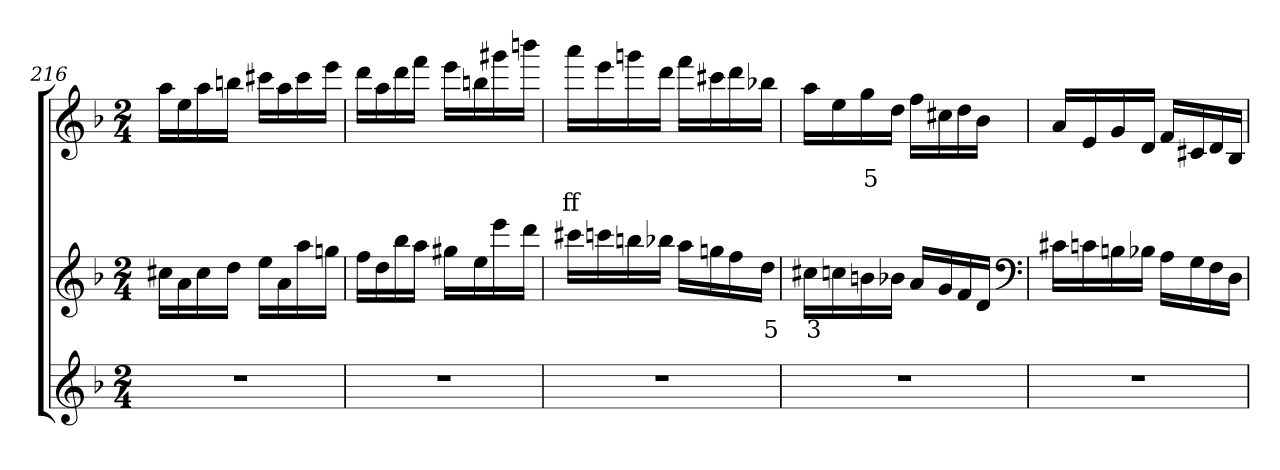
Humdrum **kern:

**kern	**kern	**text	**kern	**text	**text
*part3	*part2	*part2	*part1	*part1	*part1
*staff3	*staff2	*staff2	*staff1	*staff1	*staff1
*clefG2	*clefG2	*	*clefG2	*	*
*k[b-]	*k[b-]	*	*k[b-]	*	*
*M2/4	*M2/4	*	*M2/4	*	*
=216	=216	=216	=216	=216	=216
2r	16cc#XLL	.	16aaLL	.	.
.	16a	.	16ee	.	.
.	16cc#	.	16aa	.	.
.	16ddJJ	.	16bbnJJ	.	.
.	16eeLL	.	16ccc#XLL	.	.
.	16a	.	16aa	.	.
.	16aa	.	16ccc#	.	.
.	16ggnJJ	.	16eeeJJ	.	.
=217	=217	=217	=217	=217	=217
2r	16ffLL	.	16dddLL	.	.
.	16dd	.	16aa	.	.
.	16bb-	.	16ddd	.	.
.	16aaJJ	.	16fffJJ	.	.
.	16gg#XLL	.	16eeeLL	.	.
.	16ee	.	16bbn	.	.
.	16eee	.	16ggg#X	.	.
.	16dddJJ	.	16bbbnJJ	.	.
=218	=218	=218	=218	=218	=218
2r	16ccc#XLL	.	16aaaLL	.	ff
.	16cccn	.	16eee	.	.
.	16bbn	.	16gggn	.	.
.	16bb-XJJ	.	16dddJJ	.	.
.	16aaLL	.	16fffLL	.	.
.	16ggn	.	16ccc#X	.	.
.	16ff	.	16ddd	.	.
.	16ddJJ	5	16bb-XJJ	.	.
=219	=219	=219	=219	=219	=219
2r	16cc#XLL	3	16aaLL	.	.
.	16ccn	.	16ee	.	.
.	16bn	.	16gg	5	.
.	16b-XJJ	.	16ddJJ	.	.
.	16aLL	.	16ffLL	.	.
.	16g	.	16cc#X	.	.
.	16f	.	16dd	.	.
.	16dJJ	.	16b-JJ	.	.
*	*clefF4	*	*	*	*
=220	=220	=220	=220	=220	=220
2r	16c#XLL	.	16aLL	.	.
.	16cn	.	16e	.	.
.	16Bn	.	16g	.	.
.	16B-XJJ	.	16dJJ	.	.
.	16ALL	.	16fLL	.	.
.	16G	.	16c#X	.	.
.	16F	.	16d	.	.
.	16DJJ	.	16B-JJ	.	.
=	=	=	=	=	=
*-	*-	*-	*-	*-	*-
